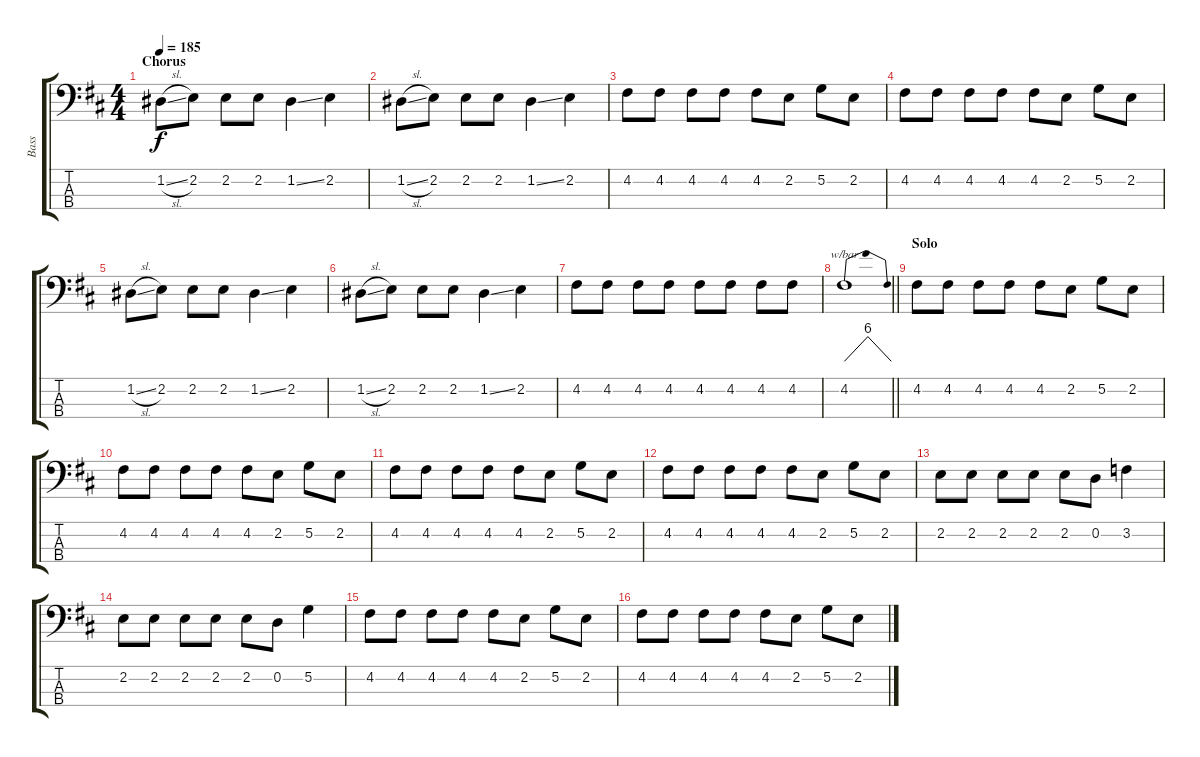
\track ("Bass" "Bass") {instrument electricbassfinger}
\staff {score tabs}
\tuning (G2 D2 A1 E1) {hide}
\ts (4 4)
\section ("" "Chorus")
\tempo 185
\clef f4
\ks d
1.2{sl}.8{dy f} 2.2.8 2.2.8 2.2.8 1.2{ss}.4 2.2.4 |
1.2{sl}.8 2.2.8 2.2.8 2.2.8 1.2{ss}.4 2.2.4 |
4.2.8 4.2.8 4.2.8 4.2.8 4.2.8 2.2.8 5.2.8 2.2.8 |
4.2.8 4.2.8 4.2.8 4.2.8 4.2.8 2.2.8 5.2.8 2.2.8 |
1.2{sl}.8 2.2.8 2.2.8 2.2.8 1.2{ss}.4 2.2.4 |
1.2{sl}.8 2.2.8 2.2.8 2.2.8 1.2{ss}.4 2.2.4 |
4.2.8 4.2.8 4.2.8 4.2.8 4.2.8 4.2.8 4.2.8 4.2.8 |
\barLineRight lightlight
4.2.1{tbe (dip default 0 0 30 24 60 0)} |
\section ("" "Solo")
4.2.8 4.2.8 4.2.8 4.2.8 4.2.8 2.2.8 5.2.8 2.2.8 |
4.2.8 4.2.8 4.2.8 4.2.8 4.2.8 2.2.8 5.2.8 2.2.8 |
4.2.8 4.2.8 4.2.8 4.2.8 4.2.8 2.2.8 5.2.8 2.2.8 |
4.2.8 4.2.8 4.2.8 4.2.8 4.2.8 2.2.8 5.2.8 2.2.8 |
2.2.8 2.2.8 2.2.8 2.2.8 2.2.8 0.2.8 3.2.4 |
2.2.8 2.2.8 2.2.8 2.2.8 2.2.8 0.2.8 5.2.4 |
4.2.8 4.2.8 4.2.8 4.2.8 4.2.8 2.2.8 5.2.8 2.2.8 |
4.2.8 4.2.8 4.2.8 4.2.8 4.2.8 2.2.8 5.2.8 2.2.8
